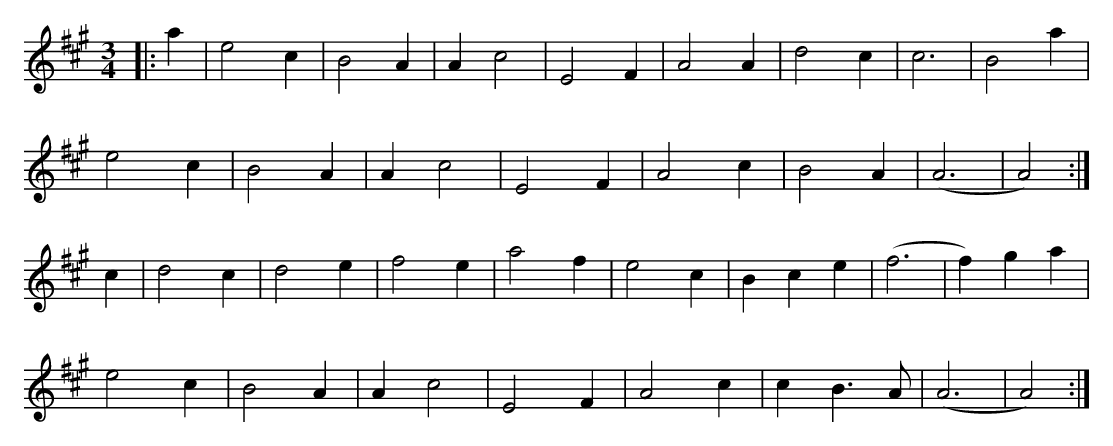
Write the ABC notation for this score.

X:1
M:3/4
K:A
|:a2|e4c2|B4A2|A2c4|E4F2|A4A2|d4c2|c6|B4a2|
e4c2|B4A2|A2c4|E4F2|A4c2|B4A2|(A6|A4):|
c2|d4c2|d4e2|f4e2|a4f2|e4c2|B2c2e2|(f6|f2)g2a2|
e4c2|B4A2|A2c4|E4F2|A4c2|c2B3A|(A6|A4):|
